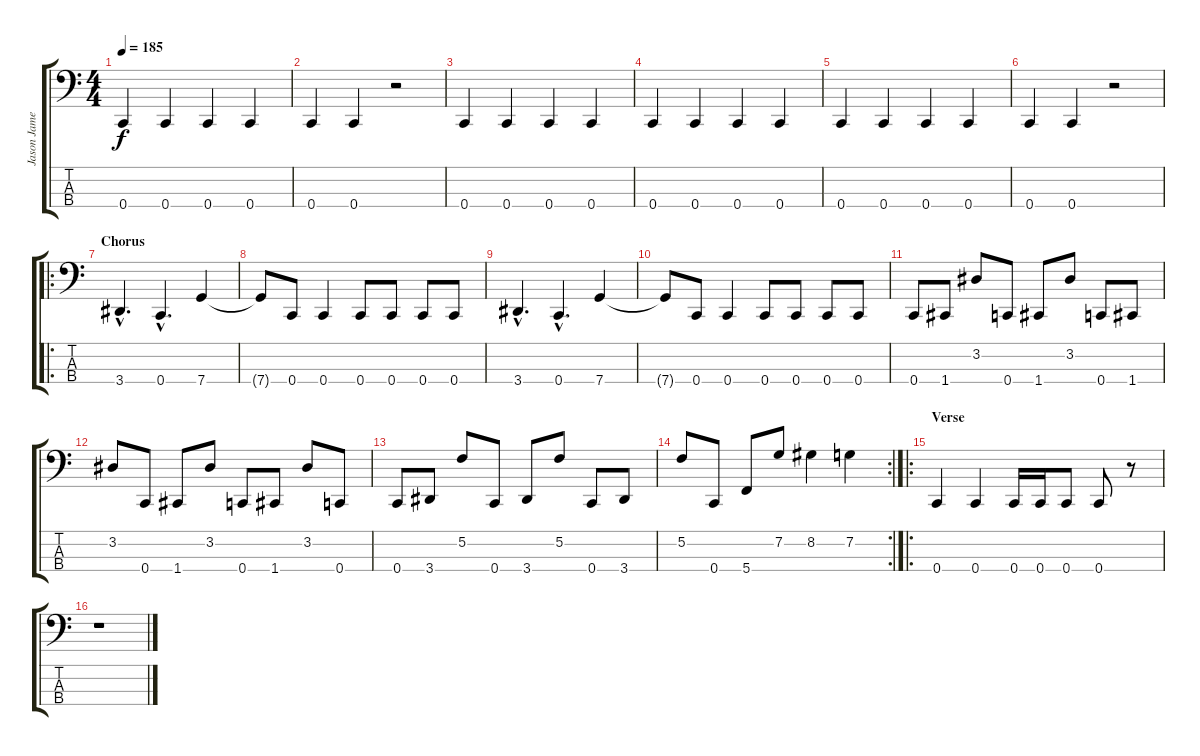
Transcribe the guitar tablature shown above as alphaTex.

\track ("Jason James" "Jason Jame") {instrument electricbasspick}
\staff {score tabs}
\tuning (F2 C2 G1 C1) {hide}
\ts (4 4)
\tempo 185
\clef f4
\ks c
0.4.4{dy f} 0.4.4 0.4.4 0.4.4 |
0.4.4 0.4.4 r.2 |
0.4.4 0.4.4 0.4.4 0.4.4 |
0.4.4 0.4.4 0.4.4 0.4.4 |
0.4.4 0.4.4 0.4.4 0.4.4 |
0.4.4 0.4.4 r.2 |
\ro
\section ("" "Chorus")
3.4{hac}.4{d} 0.4{hac}.4{d} 7.4.4 |
7.4{t}.8 0.4.8 0.4.4 0.4.8 0.4.8 0.4.8 0.4.8 |
3.4{hac}.4{d} 0.4{hac}.4{d} 7.4.4 |
7.4{t}.8 0.4.8 0.4.4 0.4.8 0.4.8 0.4.8 0.4.8 |
0.4.8 1.4.8 3.2.8 0.4.8 1.4.8 3.2.8 0.4.8 1.4.8 |
3.2.8 0.4.8 1.4.8 3.2.8 0.4.8 1.4.8 3.2.8 0.4.8 |
0.4.8 3.4.8 5.2.8 0.4.8 3.4.8 5.2.8 0.4.8 3.4.8 |
\rc 2
5.2.8 0.4.8 5.4.8 7.2.8 8.2.4 7.2.4 |
\ro
\section ("" "Verse")
0.4.4 0.4.4 0.4.16 0.4.16 0.4.8 0.4.8 r.8 |
r.1
